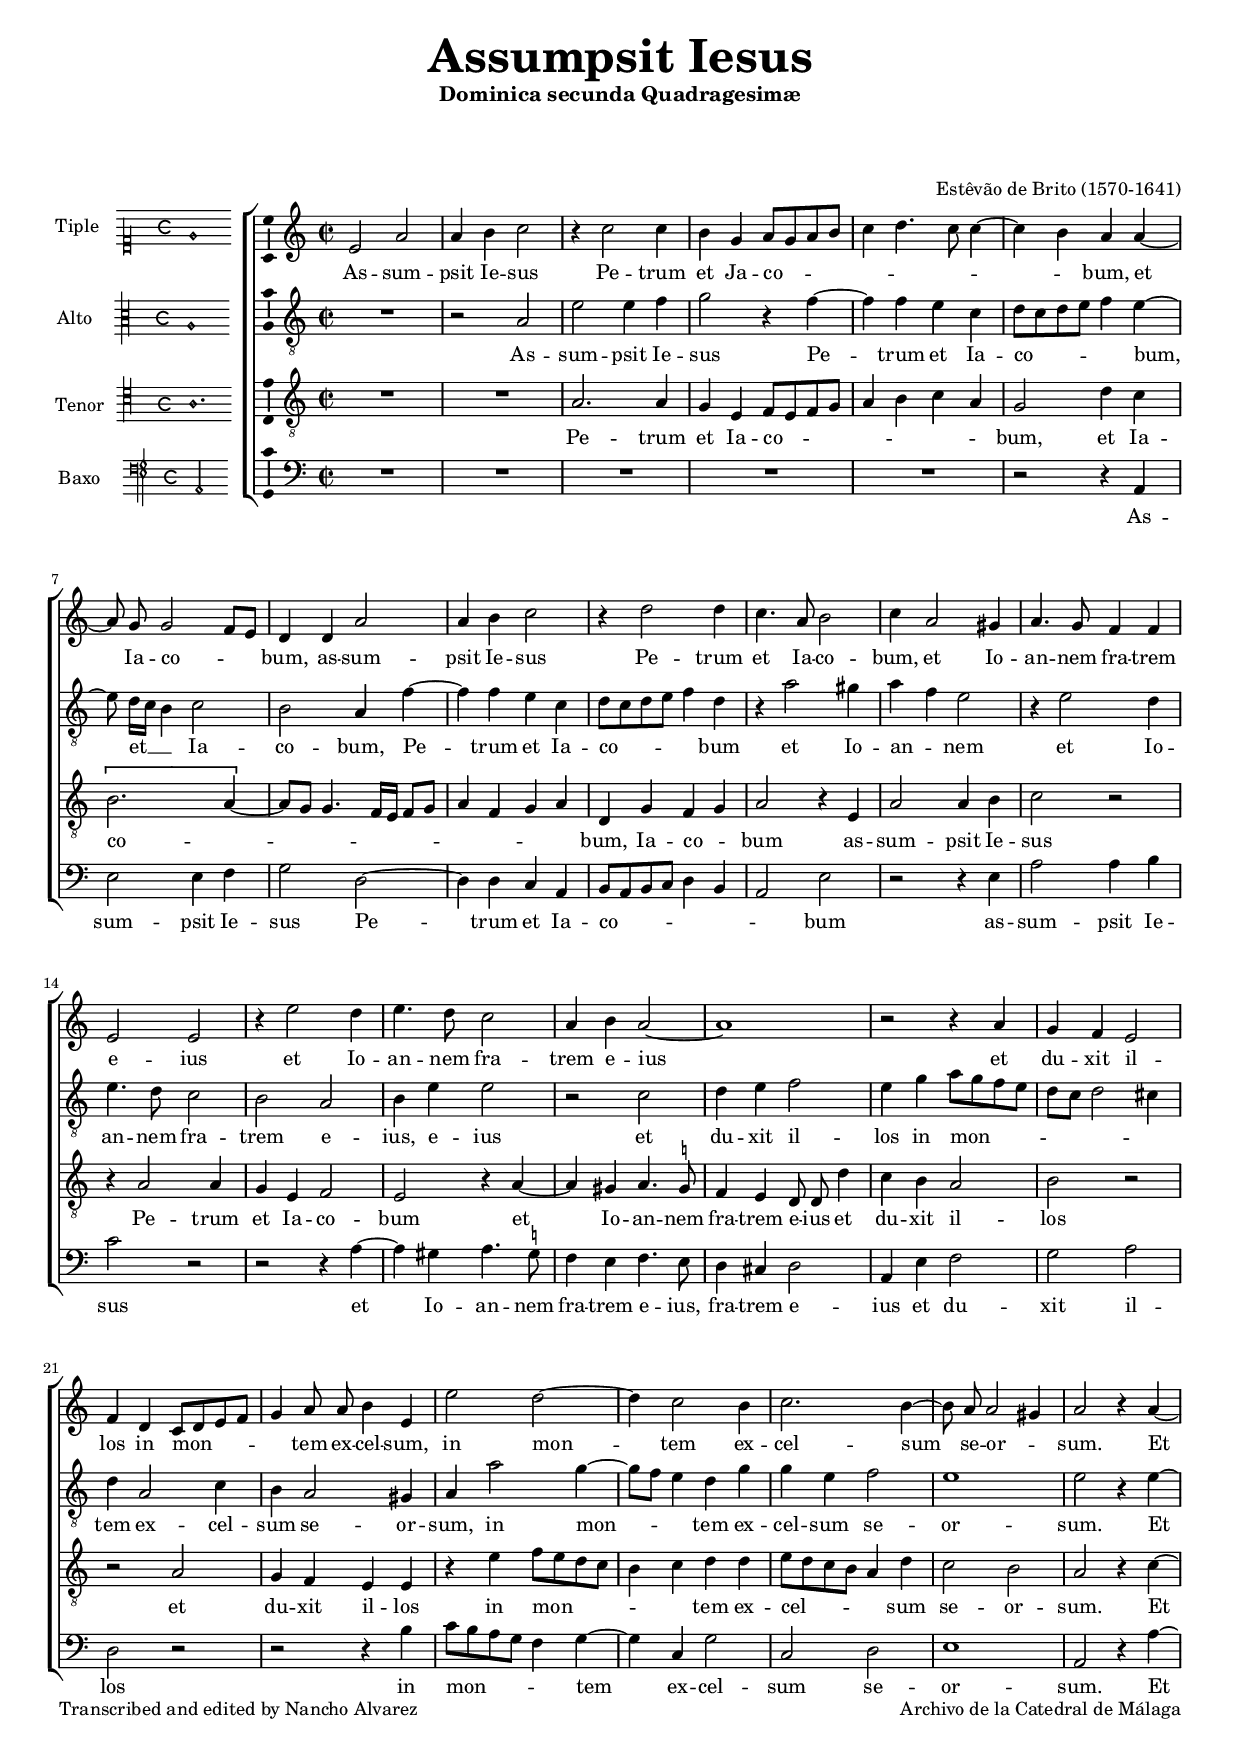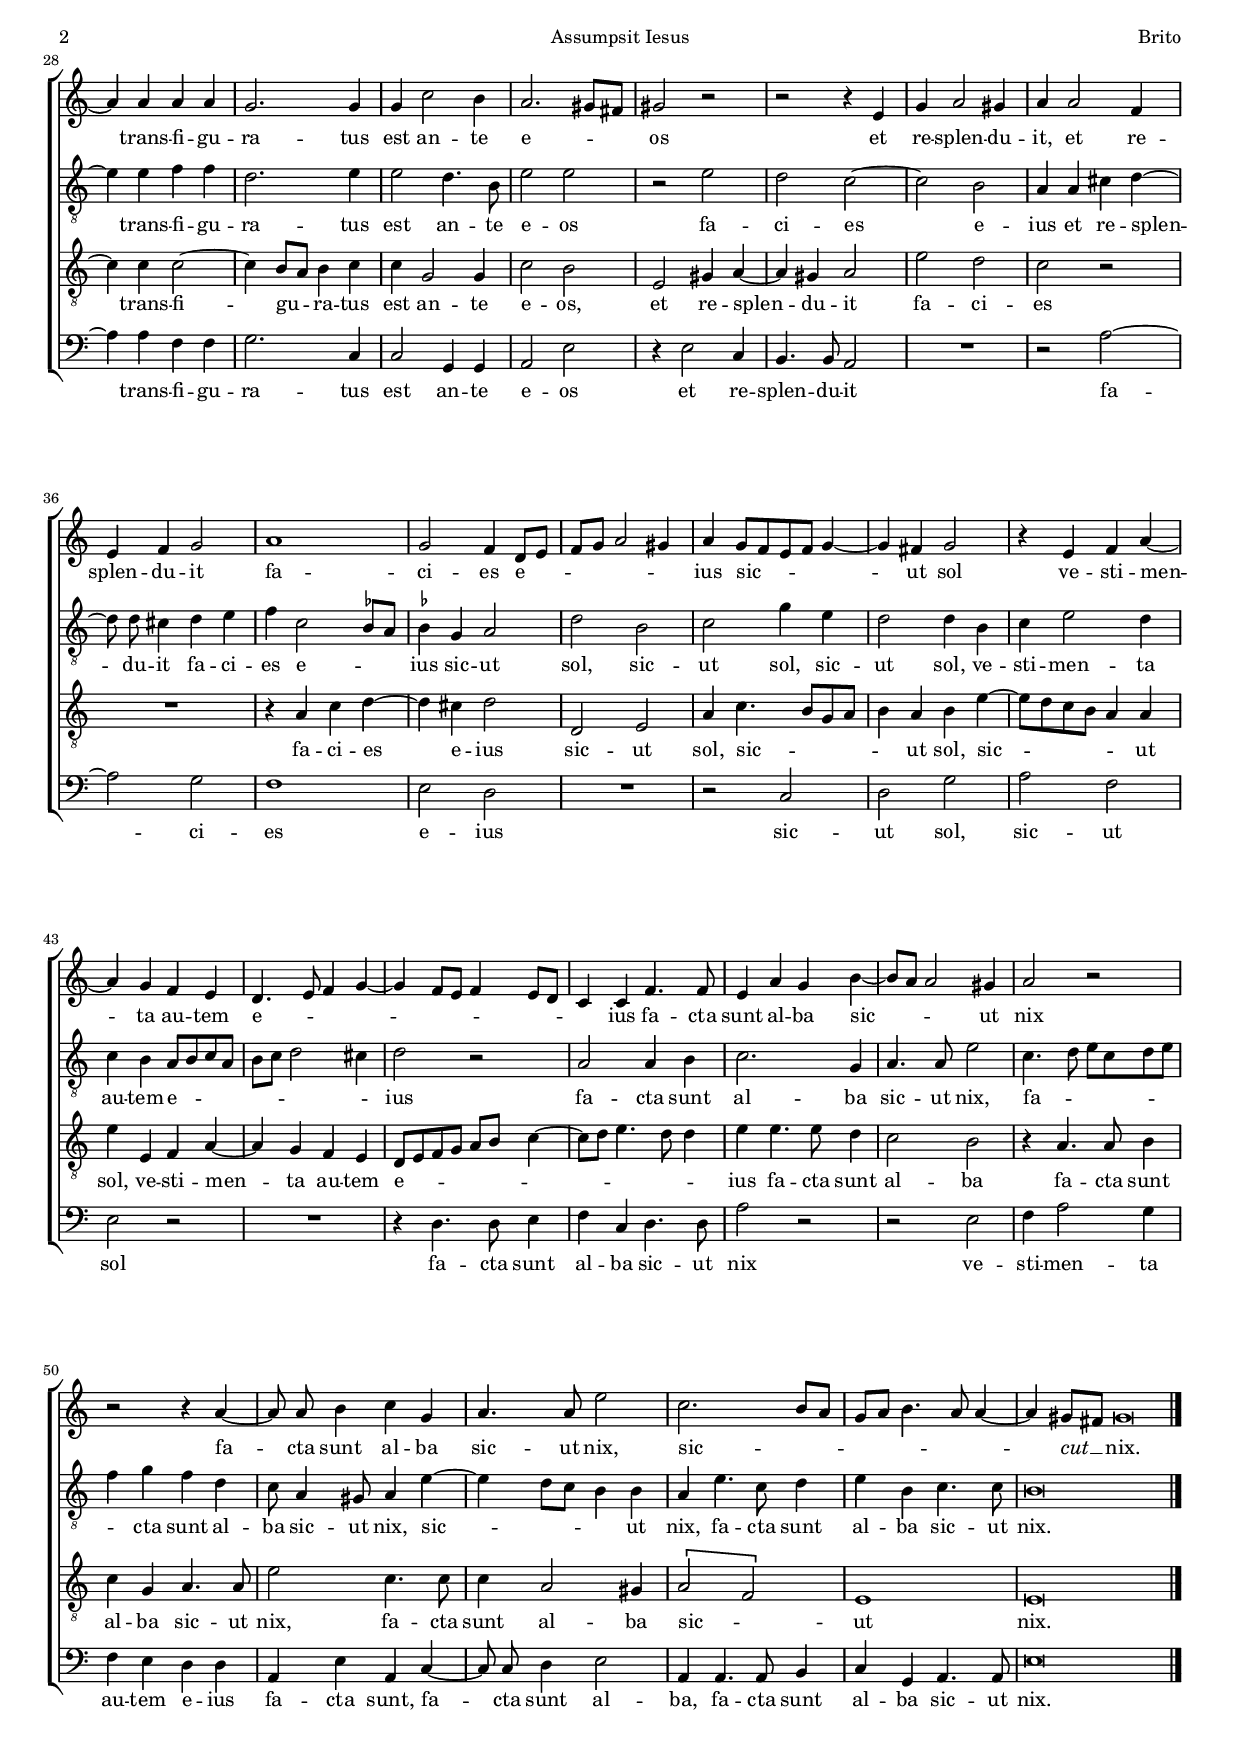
\version "2.11.45"

#(set-default-paper-size "a4")
#(set-global-staff-size 16)
#(ly:set-option 'point-and-click #f)

italicas=\override LyricText #'font-shape = #'italic
rectas=\override LyricText #'font-shape = #'upright
ss=\once \set suggestAccidentals = ##t
incipitwidth = 20


\header {
	title=\markup{\bigger \bigger \bigger \bigger "Assumpsit Iesus"}
	subtitle="Dominica secunda Quadragesimæ"
	subsubtitle=\markup{\column{ " " " " " " }}
	composer="Estêvão de Brito (1570-1641)"
	%opus="(-)"
	%poet="Edición de "
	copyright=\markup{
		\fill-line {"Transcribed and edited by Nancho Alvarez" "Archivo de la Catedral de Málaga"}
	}
%	tagline=""
}

global={\key c \major \time 2/2 \skip 1*55 \bar "|." }


cantus=\relative c'{
	e2 a
	a4 b c2
	r4 c2 c4
	b4 g a8 g a b
	c4 d4. c8 c4 ~
	c b a a ~
	a8 \noBeam g g2 f8 e
	d4 d a'2
	a4 b c2
	r4 d2 d4
	c4. a8 b2
	c4 a2 gis4
	a4. g8 f4 f
	e2 e
	r4 e'2 d4
	e4. d8 c2
	a4 b a2 ~
	a1
	r2 r4 a 
	g f e2
	f4 d c8 d e f 
	g4 a8 \noBeam a b4 e,
	e'2 d ~
	d4 c2 b4 
	c2. b4 ~
	b8 \noBeam a a2 gis4
	a2 r4 a ~
	a a a a
	g2. g4
	g c2 b4
	a2. gis8 fis
	gis2 r
	r2 r4 e
	g4 a2 gis4
	a4 a2 f4
	e f g2
	a1
	g2 f4 d8 e
	f g a2 gis4
	a4 g8[ f e f] g4 ~
	g fis g2
	r4 e f a ~
	a g f e 
	d4. e8 f4 g ~
	g f8 e f4 e8 d
	c4 c f4. f8
	e4 a g b ~
	b8 a a2 gis4
	a2 r
	r r4 a ~
	a8 \noBeam a b4 c g
	a4. a8 e'2
	c2. b8 a
	g a b4. a8 a4 ~ |
	a gis8 fis gis\breve*1/4
}

altus=\relative c'{
	R1
	r2 a
	e'2 e4 f
	g2 r4 f ~
	f f e c
	d8 c d e f4 e ~
	e8 \noBeam d16 c b4 c2
	b a4 f' ~
	f f e c
	d8 c d e f4 d
	r4 a'2 gis4
	a4 f e2
	r4 e2 d4
	e4. d8 c2
	b a
	b4 e e2
	r2 c 
	d4 e f2
	e4 g a8 g f e 
	d c d2 cis4
	d4 a2 c4
	b4 a2 gis4
	a4 a'2 g4 ~
	g8 f e4 d g
	g e f2 
	e1 
	e2 r4 e ~
	e e f f
	d2. e4
	e2 d4. b8 
	e2 e
	r2 e 
	d c ~
	c b
	a4 a cis d ~
	d8 \noBeam d cis4 d e
	f c2 \ss bes8 a
	\ss bes4 g a2
	d b
	c g'4 e
	d2 d4 b
	c4 e2 d4
	c b a8 b c a
	b c d2 cis4
	d2 r
	a2 a4 b
	c2. g4
	a4. a8 e'2
	c4. d8 e c d e
	f4 g f d
	c8 a4 gis8 a4 e' ~
	e d8 c b4 b
	a e'4. c8 d4
	e4 b c4. c8 | 
	b\breve*1/2
}

tenor=\relative c'{
	R1
	R
	a2. a4
	g4 e f8 e f g
	a4 b c a
	g2 d'4 c
	\[b2. a4 ~ \]
	a8[ g] g4. f16[ e] f8[ g]
	a4 f g a
	d, g f g
	a2 r4 e
	a2 a4 b
	c2 r
	r4 a2 a4
	g e f2
	e2 r4 a ~
	a gis a4. \ss g8
	f4 e d8 \noBeam d d'4
	c b a2
	b r
	r a
	g4 f e e
	r4 e' f8 e d c
	b4 c d d
	e8 d c b a4 d
	c2 b 
	a r4 c ~
	c c c2 ~
	c4 b8 a b4 c
	c g2 g4
	c2 b
	e,2 gis4 a ~
	a gis a2
	e' d
	c r
	R1
	r4 a c d ~
	d cis d2
	d, e
	a4 c4. b8 g a
	b4 a b e ~
	e8 d c b a4 a
	e' e, f a ~
	a g f e 
	d8 e f g a b c4 ~
	c8 d e4. d8 d4
	e e4. e8 d4
	c2 b
	r4 a4. a8 b4
	c4 g a4. a8
	e'2 c4. c8 
	c4 a2 gis4
	\[a2 f\]
	e1 |
	e\breve*1/2
}

bassus=\relative c{
	R1*5
	r2 r4 a
	e'2 e4 f 
	g2 d ~
	d4 d c a
	b8 a b c d4 b
	a2 e'
	r2 r4 e
	a2 a4 b 
	c2 r
	r r4 a ~
	a gis a4. \ss g8
	f4 e f4. e8 
	d4 cis d2
	a4 e' f2
	g a 
	d, r
	r r4 b'
	c8 b a g f4 g ~
	g c, g'2
	c, d
	e1
	a,2 r4 a' ~
	a a f f
	g2. c,4
	c2 g4 g
	a2 e'
	r4 e2 c4
	b4. b8 a2
	R1
	r2 a'2 ~
	a g 
	f1
	e2 d
	R1
	r2 c
	d g 
	a f 
	e r
	R1
	r4 d4. d8 e4
	f c d4. d8
	a'2 r
	r e f4 a2 g4 
	f e d d
	a e' a, c ~
	c8 \noBeam c d4 e2
	a,4 a4. a8 b4 
	c4 g a4. a8 |
	e'\breve*1/2
}


textocantus=\lyricmode{
As -- sum -- psit Ie -- sus
Pe -- trum et Ja -- co -- _ _ _ _ _ _ _ _ _ bum,
et _ Ia -- co -- _ _ bum,
as -- sum -- psit Ie -- sus
Pe -- trum
et Ia -- co -- bum,
et Io -- an -- nem fra -- trem e -- ius
et Io -- an -- nem fra -- trem e -- ius _
et du -- xit il -- los in mon -- _ _ _ _ tem ex -- cel -- sum,
in mon -- _ tem ex -- cel -- sum _ se -- or -- _ sum.
Et _ trans -- fi -- gu -- ra -- tus est an -- te e -- _ _ os
et re -- splen -- du -- it,
et re -- splen -- du -- it fa -- ci -- es
e -- _ _ _ _ _ ius
sic -- _ _ _ _ _ ut sol
ve -- sti -- men -- _ ta au -- tem e -- _ _ _ _ _ _ _ _ _ _ ius
fa -- cta sunt al -- ba sic -- _ _ _ ut nix
fa -- _ cta sunt al -- ba sic -- ut nix,
sic -- _ _ _ _ _ _ _ _ 
\italicas
cut __ _ 
\rectas
nix.
}

textoaltus=\lyricmode{
As -- sum -- psit Ie -- sus
Pe -- _ trum et Ia -- co -- _ _ _ _ bum, _
et __ _ _ Ia -- co -- bum,
Pe -- _ trum et Ia -- co -- _ _ _ _ bum
et Io -- an -- _ nem
et Io -- an -- nem fra -- trem e -- ius,
e -- ius
et du -- xit il -- los in mon -- _ _ _ _ _ _ _ tem
ex -- cel -- sum se -- or -- sum,
in mon -- _ _ _ tem ex -- cel -- sum se -- or -- sum.
Et _ trans -- fi -- gu -- ra -- tus est an -- te e -- os
fa -- ci -- es _ e -- ius
et re -- splen -- _ du -- it fa -- ci -- es e -- _ _ ius sic -- ut sol,
sic -- ut sol,
sic -- ut sol,
ve -- sti -- men -- ta au -- tem e -- _ _ _ _ _ _ _ ius
fa -- cta sunt al -- ba sic -- ut nix,
fa -- _ _ _ _ _ _ cta sunt al -- ba sic -- ut nix,
sic -- _ _ _ _ ut nix,
fa -- cta sunt al -- ba sic -- ut nix.
}

textotenor=\lyricmode{
Pe -- trum et Ia -- co -- _ _ _ _ _ _ _ bum,
et Ia -- co -- _ _ _ _ _ _ _ _ _ _ _ _ bum,
Ia -- co -- _ bum
as -- sum -- psit Ie -- sus
Pe -- trum et Ia -- co -- bum
et _ Io -- an -- nem fra -- trem e -- ius et du -- xit il -- los
et du -- xit il -- los
in mon -- _ _ _ _ _ tem ex -- cel -- _ _ _ _ sum se -- or -- sum.
Et _ trans -- fi -- _ gu -- _ ra -- tus est an -- te e -- os,
et re -- splen -- _ du -- it fa -- ci -- es
fa -- ci -- es _ e -- ius 
sic -- ut sol,
sic -- _ _ _ _ ut sol,
sic -- _ _ _ _ _ ut sol,
ve -- sti -- men -- _ ta au -- tem e -- _ _ _ _ _ _ _ _ _ _ _ ius 
fa -- cta sunt al -- ba
fa -- cta sunt al -- ba sic -- ut nix,
fa -- cta sunt al -- ba sic -- _ ut nix.
}

textobassus=\lyricmode{
As -- sum -- psit Ie -- sus Pe -- _ trum et Ia -- co -- _ _ _ _ _ _ bum
as -- sum -- psit Ie -- sus
et _ Io -- an -- nem fra -- trem e -- ius,
fra -- trem e -- ius
et du -- xit il -- los
in mon -- _ _ _ _ tem _ ex -- cel -- sum se -- or -- sum.
Et _ trans -- fi -- gu -- ra -- tus est an -- te e -- os
et re -- splen -- du -- it
fa -- _ ci -- es e -- ius
sic -- ut sol,
sic -- ut sol
fa -- cta sunt
al -- ba sic -- ut nix
ve -- sti -- men -- ta au -- tem e -- ius 
fa -- cta sunt,
fa -- _ cta sunt al -- ba,
fa -- cta sunt al -- ba sic -- ut nix.
}



incipitcantus=\markup{
	\score{
		{ 
		\set Staff.instrumentName="Tiple   "
		\override NoteHead   #'style = #'neomensural
		\override Rest #'style = #'neomensural
		\override Staff.TimeSignature #'style = #'neomensural
		\cadenzaOn 
		\clef "petrucci-c1"
		\key c \major
		\time 4/4
		e'1
		} 
	\layout {
		\context {\Voice
			\remove Ligature_bracket_engraver
			\consists Mensural_ligature_engraver
		}
		line-width=\incipitwidth
		indent = 0
	}
	}
}


incipitaltus=\markup{
	\score{
		{ 
		\set Staff.instrumentName="Alto    "
		\override NoteHead   #'style = #'neomensural 
		\override Rest #'style = #'neomensural
		\override Staff.TimeSignature #'style = #'neomensural
		\cadenzaOn 
		\clef "petrucci-c3"
		\key c \major
		\time 4/4
		a1
		} 
	\layout {
		\context {\Voice
			\remove Ligature_bracket_engraver
			\consists Mensural_ligature_engraver
		}
		line-width=\incipitwidth
		indent = 0
	}
	}
}


incipittenor=\markup{
	\score{
		{ 
		\set Staff.instrumentName="Tenor  "
		\override NoteHead   #'style = #'neomensural 
		\override Rest #'style = #'neomensural
		\override Staff.TimeSignature #'style = #'neomensural
		\cadenzaOn 
		\clef "petrucci-c4"
		\key c \major
		\time 4/4
		a1.
		} 
	\layout {
		\context {\Voice
			\remove Ligature_bracket_engraver
			\consists Mensural_ligature_engraver
		}
		line-width=\incipitwidth
		indent=0
	}
	}
}


incipitbassus=\markup{
	\score{
		{ 
		\set Staff.instrumentName="Baxo    "
		\override NoteHead   #'style = #'neomensural 
		\override Rest #'style = #'neomensural
		\override Staff.TimeSignature #'style = #'neomensural
		\cadenzaOn 
		\clef "petrucci-f4"
		\key c \major
		\time 4/4
		a,2
		} 
	\layout {
		\context {\Voice
			\remove Ligature_bracket_engraver
			\consists Mensural_ligature_engraver
		}
		line-width=\incipitwidth
		indent = 0
	}
	}
}





\score {
\new ChoirStaff<<

	\new Staff <<\global
	\new Voice="v1" {
		\set Staff.instrumentName=\incipitcantus
		\clef "treble"
		\cantus }
	\new Lyrics \lyricsto "v1" {\textocantus }
	>>

	
	\new Staff << \global
	\new Voice="v2" {
		\set Staff.instrumentName=\incipitaltus
		\clef "G_8" 
		\altus}
	\new Lyrics \lyricsto "v2" {\textoaltus }
	>>

	
	\new Staff <<\global
	\new Voice="v3" {
		\set Staff.instrumentName=\incipittenor
		\clef "G_8"
		\tenor }
	\new Lyrics \lyricsto "v3" {\textotenor }
	>>
	

	\new Staff <<\global
	\new Voice="v4" {
		\set Staff.instrumentName=\incipitbassus
		\clef "bass" 
		\bassus }
	\new Lyrics \lyricsto "v4" {\textobassus}
	>>
	
>>

\layout{ 
	\context {\Lyrics 
		\override VerticalAxisGroup #'minimum-Y-extent = #'(0 . 1.2) 
		%\override LyricText #'font-size = #1.2
		\override LyricHyphen #'minimum-distance = #0.33
	}
	\context {\Score 
		\override BarNumber #'padding = #2 
	}
	\context {\Voice 
		melismaBusyProperties = #'() 
	}
	%\context { \RemoveEmptyStaffContext }
	\context {\Staff 
		\override VerticalAxisGroup #'minimum-Y-extent = #'(1 . 6)
		\consists Ambitus_engraver 
		\override LigatureBracket #'padding = #1
	}
}

%\midi {}

}


\paper{
	evenHeaderMarkup=\markup  \fill-line { \fromproperty #'page:page-number-string "Assumpsit Iesus" "Brito" }
	oddHeaderMarkup= \markup  \fill-line { \on-the-fly #not-first-page "Brito" \on-the-fly #not-first-page "Assumpsit Iesus" \on-the-fly #not-first-page \fromproperty #'page:page-number-string }
	%system-count=8
	%line-width=19.0\cm
	ragged-last-bottom = ##f
	indent=3.3\cm
	between-system-padding = 0
	foot-separation=6\mm
	%head-separation=1\mm
}
